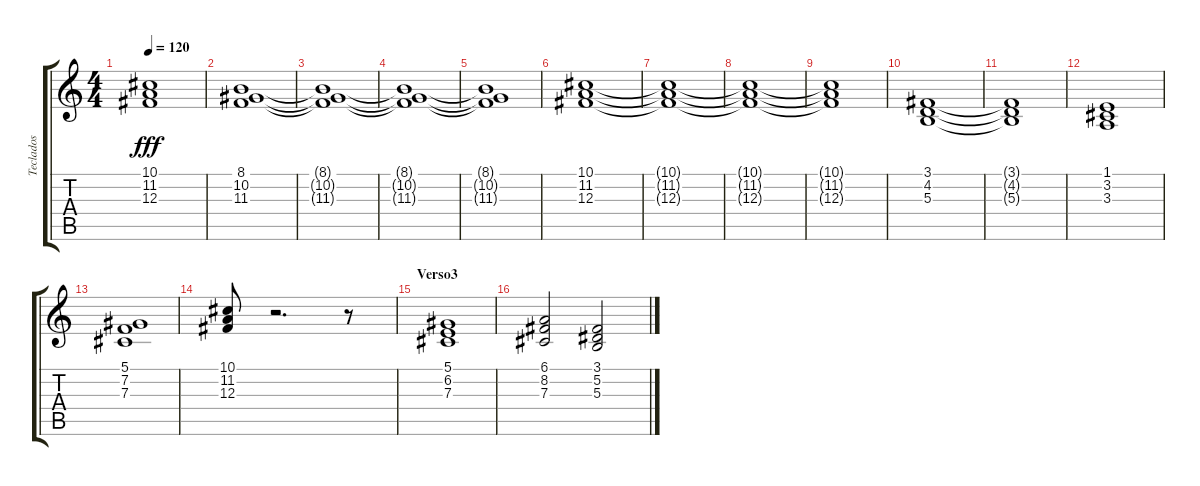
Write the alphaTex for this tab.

\track ("Teclados" "Teclados") {instrument stringensemble1}
\staff {score tabs}
\tuning (Eb4 Bb3 Gb3 Db3 Ab2 Eb2) {hide}
\ts (4 4)
\tempo 120
\clef g2
\ks c
(10.1{t} 11.2{t} 12.3{t}).1{dy fff} |
(8.1 10.2 11.3).1 |
(8.1{t} 10.2{t} 11.3{t}).1 |
(8.1{t} 10.2{t} 11.3{t}).1 |
(8.1{t} 10.2{t} 11.3{t}).1 |
(10.1 11.2 12.3).1 |
(10.1{t} 11.2{t} 12.3{t}).1 |
(10.1{t} 11.2{t} 12.3{t}).1 |
(10.1{t} 11.2{t} 12.3{t}).1 |
(3.1 4.2 5.3).1 |
(3.1{t} 4.2{t} 5.3{t}).1 |
(1.1 3.2 3.3).1 |
(5.1 7.2 7.3).1 |
(10.1 11.2 12.3).8 r.2{d} r.8 |
\section ("" "Verso3")
(5.1 6.2 7.3).1 |
(6.1 8.2 7.3).2 (3.1 5.2 5.3).2
